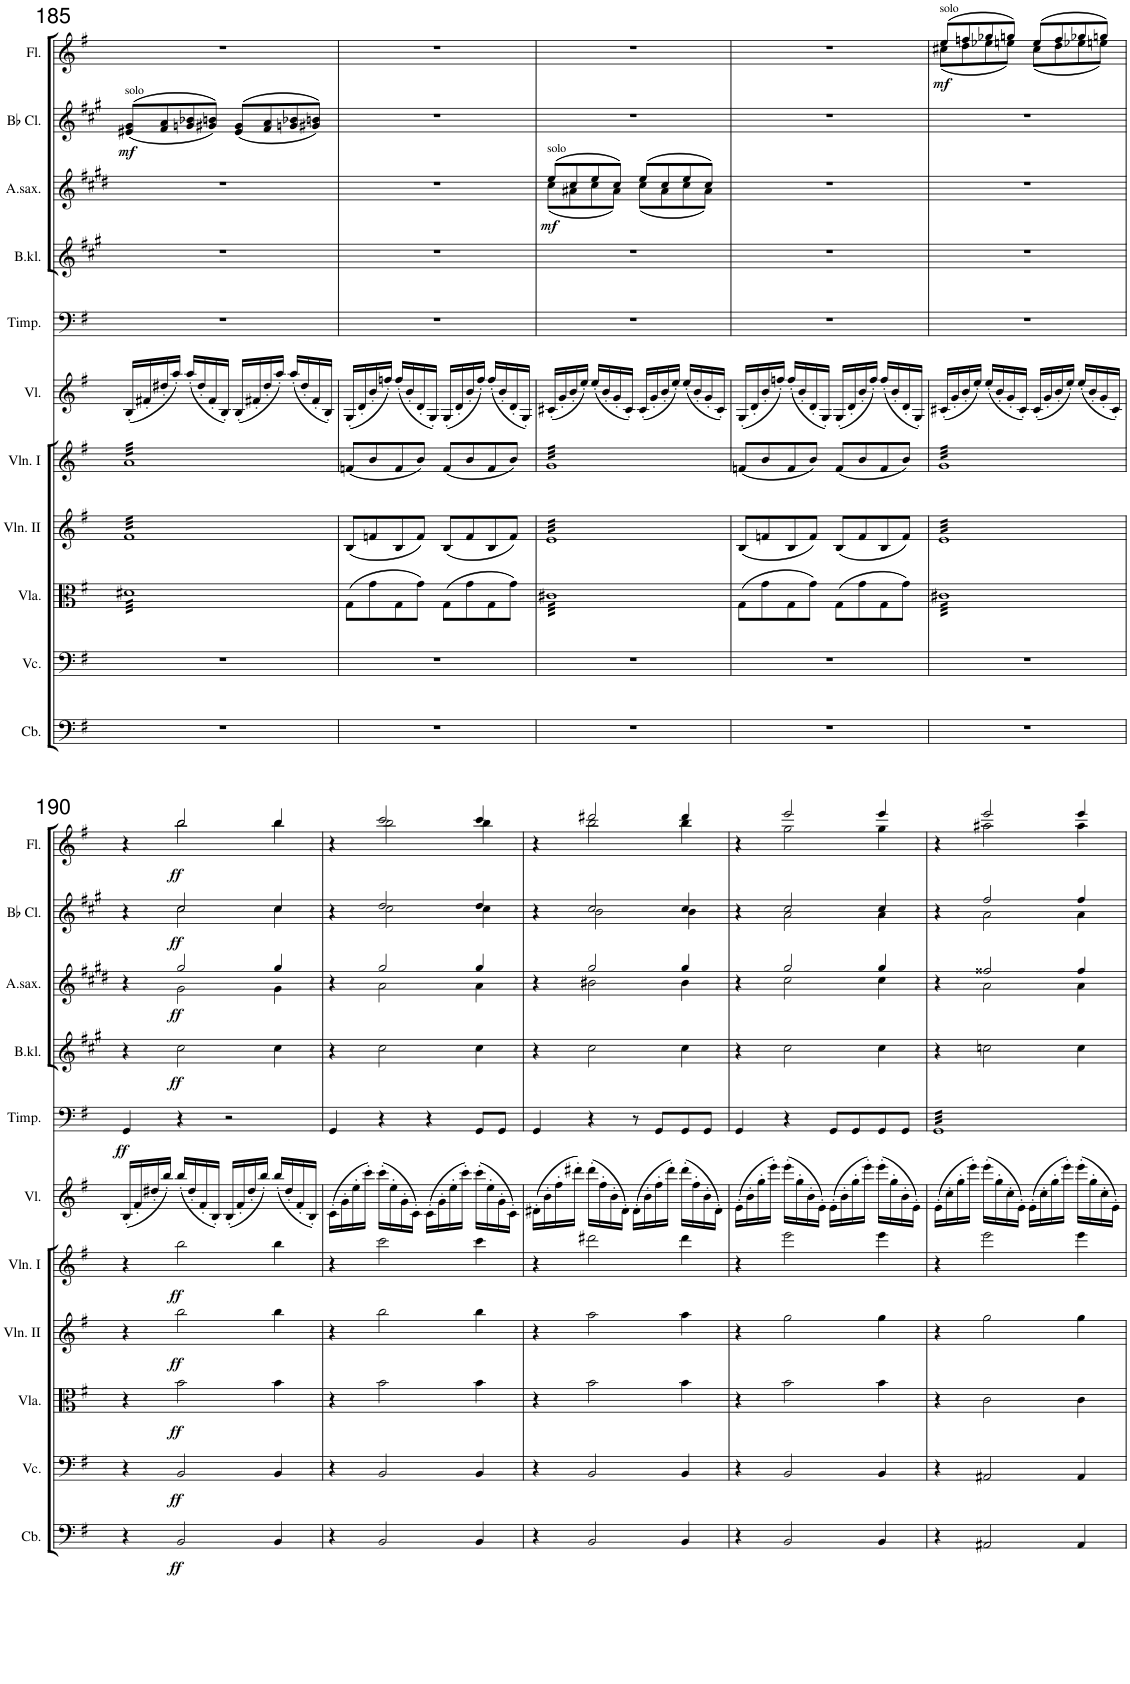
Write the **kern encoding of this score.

**kern	**dynam	**kern	**dynam	**kern	**dynam	**kern	**dynam	**kern	**dynam	**kern	**kern	**dynam	**kern	**dynam	**kern	**dynam	**kern	**dynam	**kern	**dynam
*part11	*part11	*part10	*part10	*part9	*part9	*part8	*part8	*part7	*part7	*part6	*part5	*part5	*part4	*part4	*part3	*part3	*part2	*part2	*part1	*part1
*staff11	*staff11	*staff10	*staff10	*staff9	*staff9	*staff8	*staff8	*staff7	*staff7	*staff6	*staff5	*staff5	*staff4	*staff4	*staff3	*staff3	*staff2	*staff2	*staff1	*staff1
*I"Contrabasses	*	*I"Violoncellos	*	*I"Violas	*	*I"Violins II	*	*I"Violins I	*	*I"Violine	*I"Timpani	*	*I"Bassklarinette	*	*I"Altsaxophon	*	*I"Clarinets in Bb	*	*I"Flutes	*
*I'Cb.	*	*I'Vc.	*	*I'Vla.	*	*I'Vln. II	*	*I'Vln. I	*	*I'Vl.	*I'Timp.	*	*I'B.kl.	*	*I'A.sax.	*	*	*	*I'Fl.	*
!!LO:PB:g=z
*clefF4	*	*clefF4	*	*clefC3	*	*clefG2	*	*clefG2	*	*clefG2	*clefF4	*	*clefG2	*	*clefG2	*	*clefG2	*	*clefG2	*
*Trd7c12	*	*	*	*	*	*	*	*	*	*	*	*	*Trd8c14	*	*Trd5c9	*	*Trd1c2	*	*	*
*k[f#]	*	*k[f#]	*	*k[f#]	*	*k[f#]	*	*k[f#]	*	*k[f#]	*k[f#]	*	*k[f#c#g#]	*	*k[f#c#g#d#]	*	*k[f#c#g#]	*	*k[f#]	*
*M4/4	*	*M4/4	*	*M4/4	*	*M4/4	*	*M4/4	*	*M4/4	*M4/4	*	*M4/4	*	*M4/4	*	*M4/4	*	*M4/4	*
*met(c)	*	*met(c)	*	*met(c)	*	*met(c)	*	*met(c)	*	*met(c)	*met(c)	*	*met(c)	*	*met(c)	*	*met(c)	*	*met(c)	*
=185	=185	=185	=185	=185	=185	=185	=185	=185	=185	=185	=185	=185	=185	=185	=185	=185	=185	=185	=185	=185
!	!	!	!	!	!	!	!	!	!	!	!	!	!	!	!	!	!LO:TX:a:t=solo	!	!	!
!	!	!	!	!	!	!	!	!	!	!	!	!	!	!	!	!	!	!LO:DY:b	!	!
*	*	*	*	*tremolo	*	*	*	*	*	*	*	*	*	*	*	*	*	*	*	*
*	*	*	*	*	*	*tremolo	*	*	*	*	*	*	*	*	*	*	*	*	*	*
*	*	*	*	*	*	*	*	*tremolo	*	*	*	*	*	*	*	*	*	*	*	*
1r	.	1r	.	32d#XLLL	.	32f#LLL	.	32aLLL	.	(16B'/LL	1r	.	1r	.	1r	.	(>(8e#X/ 8g#/L	mf	1r	.
.	.	.	.	32d#X	.	32f#	.	32a	.	.	.	.	.	.	.	.	.	.	.	.
.	.	.	.	32d#X	.	32f#	.	32a	.	16f#X'/	.	.	.	.	.	.	.	.	.	.
.	.	.	.	32d#X	.	32f#	.	32a	.	.	.	.	.	.	.	.	.	.	.	.
.	.	.	.	32d#X	.	32f#	.	32a	.	16dd#X'/	.	.	.	.	.	.	8f#/ 8a/	.	.	.
.	.	.	.	32d#X	.	32f#	.	32a	.	.	.	.	.	.	.	.	.	.	.	.
.	.	.	.	32d#X	.	32f#	.	32a	.	16aa'/JJ)	.	.	.	.	.	.	.	.	.	.
.	.	.	.	32d#X	.	32f#	.	32a	.	.	.	.	.	.	.	.	.	.	.	.
.	.	.	.	32d#X	.	32f#	.	32a	.	(16aa'/LL	.	.	.	.	.	.	8gn/ 8b-X/	.	.	.
.	.	.	.	32d#X	.	32f#	.	32a	.	.	.	.	.	.	.	.	.	.	.	.
.	.	.	.	32d#X	.	32f#	.	32a	.	16dd#'/	.	.	.	.	.	.	.	.	.	.
.	.	.	.	32d#X	.	32f#	.	32a	.	.	.	.	.	.	.	.	.	.	.	.
.	.	.	.	32d#X	.	32f#	.	32a	.	16f#'/	.	.	.	.	.	.	8g#X/ 8bn/J))	.	.	.
.	.	.	.	32d#X	.	32f#	.	32a	.	.	.	.	.	.	.	.	.	.	.	.
.	.	.	.	32d#X	.	32f#	.	32a	.	16B'/JJ)	.	.	.	.	.	.	.	.	.	.
.	.	.	.	32d#X	.	32f#	.	32a	.	.	.	.	.	.	.	.	.	.	.	.
.	.	.	.	32d#X	.	32f#	.	32a	.	(16B'/LL	.	.	.	.	.	.	(>(8e#/ 8g#/L	.	.	.
.	.	.	.	32d#X	.	32f#	.	32a	.	.	.	.	.	.	.	.	.	.	.	.
.	.	.	.	32d#X	.	32f#	.	32a	.	16f#X'/	.	.	.	.	.	.	.	.	.	.
.	.	.	.	32d#X	.	32f#	.	32a	.	.	.	.	.	.	.	.	.	.	.	.
.	.	.	.	32d#X	.	32f#	.	32a	.	16dd#'/	.	.	.	.	.	.	8f#/ 8a/	.	.	.
.	.	.	.	32d#X	.	32f#	.	32a	.	.	.	.	.	.	.	.	.	.	.	.
.	.	.	.	32d#X	.	32f#	.	32a	.	16aa'/JJ)	.	.	.	.	.	.	.	.	.	.
.	.	.	.	32d#X	.	32f#	.	32a	.	.	.	.	.	.	.	.	.	.	.	.
.	.	.	.	32d#X	.	32f#	.	32a	.	(16aa'/LL	.	.	.	.	.	.	8gn/ 8b-X/	.	.	.
.	.	.	.	32d#X	.	32f#	.	32a	.	.	.	.	.	.	.	.	.	.	.	.
.	.	.	.	32d#X	.	32f#	.	32a	.	16dd#'/	.	.	.	.	.	.	.	.	.	.
.	.	.	.	32d#X	.	32f#	.	32a	.	.	.	.	.	.	.	.	.	.	.	.
.	.	.	.	32d#X	.	32f#	.	32a	.	16f#'/	.	.	.	.	.	.	8g#X/ 8bn/J))	.	.	.
.	.	.	.	32d#X	.	32f#	.	32a	.	.	.	.	.	.	.	.	.	.	.	.
.	.	.	.	32d#X	.	32f#	.	32a	.	16B'/JJ)	.	.	.	.	.	.	.	.	.	.
.	.	.	.	32d#XJJJ	.	32f#JJJ	.	32aJJJ	.	.	.	.	.	.	.	.	.	.	.	.
*	*	*	*	*	*	*	*	*Xtremolo	*	*	*	*	*	*	*	*	*	*	*	*
*	*	*	*	*	*	*Xtremolo	*	*	*	*	*	*	*	*	*	*	*	*	*	*
*	*	*	*	*Xtremolo	*	*	*	*	*	*	*	*	*	*	*	*	*	*	*	*
=186	=186	=186	=186	=186	=186	=186	=186	=186	=186	=186	=186	=186	=186	=186	=186	=186	=186	=186	=186	=186
1r	.	1r	.	(8G\L	.	(8B/L	.	(8fn/L	.	(16G'/LL	1r	.	1r	.	1r	.	1r	.	1r	.
.	.	.	.	.	.	.	.	.	.	16d'/	.	.	.	.	.	.	.	.	.	.
.	.	.	.	8g\	.	8fn/	.	8b/	.	16b'/	.	.	.	.	.	.	.	.	.	.
.	.	.	.	.	.	.	.	.	.	16ffn'/JJ)	.	.	.	.	.	.	.	.	.	.
.	.	.	.	8G\	.	8B/	.	8f/	.	(16ff'/LL	.	.	.	.	.	.	.	.	.	.
.	.	.	.	.	.	.	.	.	.	16b'/	.	.	.	.	.	.	.	.	.	.
.	.	.	.	8g\J)	.	8f/J)	.	8b/J)	.	16d'/	.	.	.	.	.	.	.	.	.	.
.	.	.	.	.	.	.	.	.	.	16G'/JJ)	.	.	.	.	.	.	.	.	.	.
.	.	.	.	(8G\L	.	(8B/L	.	(8f/L	.	(16G'/LL	.	.	.	.	.	.	.	.	.	.
.	.	.	.	.	.	.	.	.	.	16d'/	.	.	.	.	.	.	.	.	.	.
.	.	.	.	8g\	.	8f/	.	8b/	.	16b'/	.	.	.	.	.	.	.	.	.	.
.	.	.	.	.	.	.	.	.	.	16ff'/JJ)	.	.	.	.	.	.	.	.	.	.
.	.	.	.	8G\	.	8B/	.	8f/	.	(16ff'/LL	.	.	.	.	.	.	.	.	.	.
.	.	.	.	.	.	.	.	.	.	16b'/	.	.	.	.	.	.	.	.	.	.
.	.	.	.	8g\J)	.	8f/J)	.	8b/J)	.	16d'/	.	.	.	.	.	.	.	.	.	.
.	.	.	.	.	.	.	.	.	.	16G'/JJ)	.	.	.	.	.	.	.	.	.	.
=187	=187	=187	=187	=187	=187	=187	=187	=187	=187	=187	=187	=187	=187	=187	=187	=187	=187	=187	=187	=187
*	*	*	*	*	*	*	*	*	*	*	*	*	*	*	*^	*	*	*	*	*
!	!	!	!	!	!	!	!	!	!	!	!	!	!	!	!LO:TX:a:t=solo	!	!	!	!	!	!
!	!	!	!	!	!	!	!	!	!	!	!	!	!	!	!	!	!LO:DY:b	!	!	!	!
*	*	*	*	*tremolo	*	*	*	*	*	*	*	*	*	*	*	*	*	*	*	*	*
*	*	*	*	*	*	*tremolo	*	*	*	*	*	*	*	*	*	*	*	*	*	*	*
*	*	*	*	*	*	*	*	*tremolo	*	*	*	*	*	*	*	*	*	*	*	*	*
1r	.	1r	.	32c#XLLL	.	32eLLL	.	32gLLL	.	(16c#X'/LL	1r	.	1r	.	(8ee/L	(8cc#\L	mf	1r	.	1r	.
.	.	.	.	32c#X	.	32e	.	32g	.	.	.	.	.	.	.	.	.	.	.	.	.
.	.	.	.	32c#X	.	32e	.	32g	.	16g'/	.	.	.	.	.	.	.	.	.	.	.
.	.	.	.	32c#X	.	32e	.	32g	.	.	.	.	.	.	.	.	.	.	.	.	.
.	.	.	.	32c#X	.	32e	.	32g	.	16b'/	.	.	.	.	8cc#/	8a#X\	.	.	.	.	.
.	.	.	.	32c#X	.	32e	.	32g	.	.	.	.	.	.	.	.	.	.	.	.	.
.	.	.	.	32c#X	.	32e	.	32g	.	16ee'/JJ)	.	.	.	.	.	.	.	.	.	.	.
.	.	.	.	32c#X	.	32e	.	32g	.	.	.	.	.	.	.	.	.	.	.	.	.
.	.	.	.	32c#X	.	32e	.	32g	.	(16ee'/LL	.	.	.	.	8ee/	8cc#\	.	.	.	.	.
.	.	.	.	32c#X	.	32e	.	32g	.	.	.	.	.	.	.	.	.	.	.	.	.
.	.	.	.	32c#X	.	32e	.	32g	.	16b'/	.	.	.	.	.	.	.	.	.	.	.
.	.	.	.	32c#X	.	32e	.	32g	.	.	.	.	.	.	.	.	.	.	.	.	.
.	.	.	.	32c#X	.	32e	.	32g	.	16g'/	.	.	.	.	8cc#/J)	8a#\J)	.	.	.	.	.
.	.	.	.	32c#X	.	32e	.	32g	.	.	.	.	.	.	.	.	.	.	.	.	.
.	.	.	.	32c#X	.	32e	.	32g	.	16c#'/JJ)	.	.	.	.	.	.	.	.	.	.	.
.	.	.	.	32c#X	.	32e	.	32g	.	.	.	.	.	.	.	.	.	.	.	.	.
.	.	.	.	32c#X	.	32e	.	32g	.	(16c#'/LL	.	.	.	.	(8ee/L	(8cc#\L	.	.	.	.	.
.	.	.	.	32c#X	.	32e	.	32g	.	.	.	.	.	.	.	.	.	.	.	.	.
.	.	.	.	32c#X	.	32e	.	32g	.	16g'/	.	.	.	.	.	.	.	.	.	.	.
.	.	.	.	32c#X	.	32e	.	32g	.	.	.	.	.	.	.	.	.	.	.	.	.
.	.	.	.	32c#X	.	32e	.	32g	.	16b'/	.	.	.	.	8cc#/	8a#\	.	.	.	.	.
.	.	.	.	32c#X	.	32e	.	32g	.	.	.	.	.	.	.	.	.	.	.	.	.
.	.	.	.	32c#X	.	32e	.	32g	.	16ee'/JJ)	.	.	.	.	.	.	.	.	.	.	.
.	.	.	.	32c#X	.	32e	.	32g	.	.	.	.	.	.	.	.	.	.	.	.	.
.	.	.	.	32c#X	.	32e	.	32g	.	(16ee'/LL	.	.	.	.	8ee/	8cc#\	.	.	.	.	.
.	.	.	.	32c#X	.	32e	.	32g	.	.	.	.	.	.	.	.	.	.	.	.	.
.	.	.	.	32c#X	.	32e	.	32g	.	16b'/	.	.	.	.	.	.	.	.	.	.	.
.	.	.	.	32c#X	.	32e	.	32g	.	.	.	.	.	.	.	.	.	.	.	.	.
.	.	.	.	32c#X	.	32e	.	32g	.	16g'/	.	.	.	.	8cc#/J)	8a#\J)	.	.	.	.	.
.	.	.	.	32c#X	.	32e	.	32g	.	.	.	.	.	.	.	.	.	.	.	.	.
.	.	.	.	32c#X	.	32e	.	32g	.	16c#'/JJ)	.	.	.	.	.	.	.	.	.	.	.
.	.	.	.	32c#XJJJ	.	32eJJJ	.	32gJJJ	.	.	.	.	.	.	.	.	.	.	.	.	.
*	*	*	*	*	*	*	*	*Xtremolo	*	*	*	*	*	*	*	*	*	*	*	*	*
*	*	*	*	*	*	*Xtremolo	*	*	*	*	*	*	*	*	*	*	*	*	*	*	*
*	*	*	*	*Xtremolo	*	*	*	*	*	*	*	*	*	*	*	*	*	*	*	*	*
*	*	*	*	*	*	*	*	*	*	*	*	*	*	*	*v	*v	*	*	*	*	*
=188	=188	=188	=188	=188	=188	=188	=188	=188	=188	=188	=188	=188	=188	=188	=188	=188	=188	=188	=188	=188
1r	.	1r	.	(8G\L	.	(8B/L	.	(8fn/L	.	(16G'/LL	1r	.	1r	.	1r	.	1r	.	1r	.
.	.	.	.	.	.	.	.	.	.	16d'/	.	.	.	.	.	.	.	.	.	.
.	.	.	.	8g\	.	8fn/	.	8b/	.	16b'/	.	.	.	.	.	.	.	.	.	.
.	.	.	.	.	.	.	.	.	.	16ffn'/JJ)	.	.	.	.	.	.	.	.	.	.
.	.	.	.	8G\	.	8B/	.	8f/	.	(16ff'/LL	.	.	.	.	.	.	.	.	.	.
.	.	.	.	.	.	.	.	.	.	16b'/	.	.	.	.	.	.	.	.	.	.
.	.	.	.	8g\J)	.	8f/J)	.	8b/J)	.	16d'/	.	.	.	.	.	.	.	.	.	.
.	.	.	.	.	.	.	.	.	.	16G'/JJ)	.	.	.	.	.	.	.	.	.	.
.	.	.	.	(8G\L	.	(8B/L	.	(8f/L	.	(16G'/LL	.	.	.	.	.	.	.	.	.	.
.	.	.	.	.	.	.	.	.	.	16d'/	.	.	.	.	.	.	.	.	.	.
.	.	.	.	8g\	.	8f/	.	8b/	.	16b'/	.	.	.	.	.	.	.	.	.	.
.	.	.	.	.	.	.	.	.	.	16ff'/JJ)	.	.	.	.	.	.	.	.	.	.
.	.	.	.	8G\	.	8B/	.	8f/	.	(16ff'/LL	.	.	.	.	.	.	.	.	.	.
.	.	.	.	.	.	.	.	.	.	16b'/	.	.	.	.	.	.	.	.	.	.
.	.	.	.	8g\J)	.	8f/J)	.	8b/J)	.	16d'/	.	.	.	.	.	.	.	.	.	.
.	.	.	.	.	.	.	.	.	.	16G'/JJ)	.	.	.	.	.	.	.	.	.	.
=189	=189	=189	=189	=189	=189	=189	=189	=189	=189	=189	=189	=189	=189	=189	=189	=189	=189	=189	=189	=189
*	*	*	*	*	*	*	*	*	*	*	*	*	*	*	*	*	*	*	*^	*
!	!	!	!	!	!	!	!	!	!	!	!	!	!	!	!	!	!	!	!LO:TX:a:t=solo	!	!
!	!	!	!	!	!	!	!	!	!	!	!	!	!	!	!	!	!	!	!	!	!LO:DY:b
*	*	*	*	*tremolo	*	*	*	*	*	*	*	*	*	*	*	*	*	*	*	*	*
*	*	*	*	*	*	*tremolo	*	*	*	*	*	*	*	*	*	*	*	*	*	*	*
*	*	*	*	*	*	*	*	*tremolo	*	*	*	*	*	*	*	*	*	*	*	*	*
1r	.	1r	.	32c#XLLL	.	32eLLL	.	32gLLL	.	(16c#X'/LL	1r	.	1r	.	1r	.	1r	.	(8ee/L	(8cc#X\L	mf
.	.	.	.	32c#X	.	32e	.	32g	.	.	.	.	.	.	.	.	.	.	.	.	.
.	.	.	.	32c#X	.	32e	.	32g	.	16g'/	.	.	.	.	.	.	.	.	.	.	.
.	.	.	.	32c#X	.	32e	.	32g	.	.	.	.	.	.	.	.	.	.	.	.	.
.	.	.	.	32c#X	.	32e	.	32g	.	16b'/	.	.	.	.	.	.	.	.	8ffn/	8dd\	.
.	.	.	.	32c#X	.	32e	.	32g	.	.	.	.	.	.	.	.	.	.	.	.	.
.	.	.	.	32c#X	.	32e	.	32g	.	16ee'/JJ)	.	.	.	.	.	.	.	.	.	.	.
.	.	.	.	32c#X	.	32e	.	32g	.	.	.	.	.	.	.	.	.	.	.	.	.
.	.	.	.	32c#X	.	32e	.	32g	.	(16ee'/LL	.	.	.	.	.	.	.	.	8gg-X/	8ee-X\	.
.	.	.	.	32c#X	.	32e	.	32g	.	.	.	.	.	.	.	.	.	.	.	.	.
.	.	.	.	32c#X	.	32e	.	32g	.	16b'/	.	.	.	.	.	.	.	.	.	.	.
.	.	.	.	32c#X	.	32e	.	32g	.	.	.	.	.	.	.	.	.	.	.	.	.
.	.	.	.	32c#X	.	32e	.	32g	.	16g'/	.	.	.	.	.	.	.	.	8ggn/J)	8een\J)	.
.	.	.	.	32c#X	.	32e	.	32g	.	.	.	.	.	.	.	.	.	.	.	.	.
.	.	.	.	32c#X	.	32e	.	32g	.	16c#'/JJ)	.	.	.	.	.	.	.	.	.	.	.
.	.	.	.	32c#X	.	32e	.	32g	.	.	.	.	.	.	.	.	.	.	.	.	.
.	.	.	.	32c#X	.	32e	.	32g	.	(16c#'/LL	.	.	.	.	.	.	.	.	(8ee/L	(8cc#\L	.
.	.	.	.	32c#X	.	32e	.	32g	.	.	.	.	.	.	.	.	.	.	.	.	.
.	.	.	.	32c#X	.	32e	.	32g	.	16g'/	.	.	.	.	.	.	.	.	.	.	.
.	.	.	.	32c#X	.	32e	.	32g	.	.	.	.	.	.	.	.	.	.	.	.	.
.	.	.	.	32c#X	.	32e	.	32g	.	16b'/	.	.	.	.	.	.	.	.	8ff/	8dd\	.
.	.	.	.	32c#X	.	32e	.	32g	.	.	.	.	.	.	.	.	.	.	.	.	.
.	.	.	.	32c#X	.	32e	.	32g	.	16ee'/JJ)	.	.	.	.	.	.	.	.	.	.	.
.	.	.	.	32c#X	.	32e	.	32g	.	.	.	.	.	.	.	.	.	.	.	.	.
.	.	.	.	32c#X	.	32e	.	32g	.	(16ee'/LL	.	.	.	.	.	.	.	.	8gg-X/	8ee-X\	.
.	.	.	.	32c#X	.	32e	.	32g	.	.	.	.	.	.	.	.	.	.	.	.	.
.	.	.	.	32c#X	.	32e	.	32g	.	16b'/	.	.	.	.	.	.	.	.	.	.	.
.	.	.	.	32c#X	.	32e	.	32g	.	.	.	.	.	.	.	.	.	.	.	.	.
.	.	.	.	32c#X	.	32e	.	32g	.	16g'/	.	.	.	.	.	.	.	.	8ggn/J)	8een\J)	.
.	.	.	.	32c#X	.	32e	.	32g	.	.	.	.	.	.	.	.	.	.	.	.	.
.	.	.	.	32c#X	.	32e	.	32g	.	16c#'/JJ)	.	.	.	.	.	.	.	.	.	.	.
.	.	.	.	32c#XJJJ	.	32eJJJ	.	32gJJJ	.	.	.	.	.	.	.	.	.	.	.	.	.
*	*	*	*	*	*	*	*	*Xtremolo	*	*	*	*	*	*	*	*	*	*	*	*	*
*	*	*	*	*	*	*Xtremolo	*	*	*	*	*	*	*	*	*	*	*	*	*	*	*
*	*	*	*	*Xtremolo	*	*	*	*	*	*	*	*	*	*	*	*	*	*	*	*	*
!!LO:LB:g=z	!!
=190	=190	=190	=190	=190	=190	=190	=190	=190	=190	=190	=190	=190	=190	=190	=190	=190	=190	=190	=190	=190	=190
*	*	*	*	*	*	*	*	*	*	*	*	*	*	*	*^	*	*^	*	*	*	*
!	!	!	!	!	!	!	!	!	!	!	!	!LO:DY:b	!	!	!	!	!	!	!	!	!	!	!
4r	.	4r	.	4r	.	4r	.	4r	.	(16B'/LL	4GG/	ff	4r	.	4r	4ryy	.	4r	4ryy	.	4r	4ryy	.
.	.	.	.	.	.	.	.	.	.	16f#'/	.	.	.	.	.	.	.	.	.	.	.	.	.
.	.	.	.	.	.	.	.	.	.	16dd#X'/	.	.	.	.	.	.	.	.	.	.	.	.	.
.	.	.	.	.	.	.	.	.	.	16bb'/JJ)	.	.	.	.	.	.	.	.	.	.	.	.	.
!	!LO:DY:b	!	!LO:DY:b	!	!LO:DY:b	!	!LO:DY:b	!	!LO:DY:b	!	!	!	!	!LO:DY:b	!	!	!LO:DY:b	!	!	!LO:DY:b	!	!	!LO:DY:b
2BB/	ff	2BB/	ff	2b\	ff	2bb\	ff	2bb\	ff	(16bb'/LL	4r	.	2cc#\	ff	2gg#/	2g#\	ff	2cc#/	2cc#\	ff	2bb/	2bb\	ff
.	.	.	.	.	.	.	.	.	.	16dd#'/	.	.	.	.	.	.	.	.	.	.	.	.	.
.	.	.	.	.	.	.	.	.	.	16f#'/	.	.	.	.	.	.	.	.	.	.	.	.	.
.	.	.	.	.	.	.	.	.	.	16B'/JJ)	.	.	.	.	.	.	.	.	.	.	.	.	.
.	.	.	.	.	.	.	.	.	.	(16B'/LL	2r	.	.	.	.	.	.	.	.	.	.	.	.
.	.	.	.	.	.	.	.	.	.	16f#'/	.	.	.	.	.	.	.	.	.	.	.	.	.
.	.	.	.	.	.	.	.	.	.	16dd#'/	.	.	.	.	.	.	.	.	.	.	.	.	.
.	.	.	.	.	.	.	.	.	.	16bb'/JJ)	.	.	.	.	.	.	.	.	.	.	.	.	.
4BB/	.	4BB/	.	4b\	.	4bb\	.	4bb\	.	(16bb'/LL	.	.	4cc#\	.	4gg#/	4g#\	.	4cc#/	4cc#\	.	4bb/	4bb\	.
.	.	.	.	.	.	.	.	.	.	16dd#'/	.	.	.	.	.	.	.	.	.	.	.	.	.
.	.	.	.	.	.	.	.	.	.	16f#'/	.	.	.	.	.	.	.	.	.	.	.	.	.
.	.	.	.	.	.	.	.	.	.	16B'/JJ)	.	.	.	.	.	.	.	.	.	.	.	.	.
=191	=191	=191	=191	=191	=191	=191	=191	=191	=191	=191	=191	=191	=191	=191	=191	=191	=191	=191	=191	=191	=191	=191	=191
4r	.	4r	.	4r	.	4r	.	4r	.	(16c'\LL	4GG/	.	4r	.	4r	4ryy	.	4r	4ryy	.	4r	4ryy	.
.	.	.	.	.	.	.	.	.	.	16g'\	.	.	.	.	.	.	.	.	.	.	.	.	.
.	.	.	.	.	.	.	.	.	.	16ee'\	.	.	.	.	.	.	.	.	.	.	.	.	.
.	.	.	.	.	.	.	.	.	.	16ccc'\JJ)	.	.	.	.	.	.	.	.	.	.	.	.	.
2BB/	.	2BB/	.	2b\	.	2bb\	.	2ccc\	.	(16ccc'\LL	4r	.	2cc#\	.	2gg#/	2a\	.	2dd/	2cc#\	.	2ccc/	2bb\	.
.	.	.	.	.	.	.	.	.	.	16ee'\	.	.	.	.	.	.	.	.	.	.	.	.	.
.	.	.	.	.	.	.	.	.	.	16g'\	.	.	.	.	.	.	.	.	.	.	.	.	.
.	.	.	.	.	.	.	.	.	.	16c'\JJ)	.	.	.	.	.	.	.	.	.	.	.	.	.
.	.	.	.	.	.	.	.	.	.	(16c'\LL	4r	.	.	.	.	.	.	.	.	.	.	.	.
.	.	.	.	.	.	.	.	.	.	16g'\	.	.	.	.	.	.	.	.	.	.	.	.	.
.	.	.	.	.	.	.	.	.	.	16ee'\	.	.	.	.	.	.	.	.	.	.	.	.	.
.	.	.	.	.	.	.	.	.	.	16ccc'\JJ)	.	.	.	.	.	.	.	.	.	.	.	.	.
4BB/	.	4BB/	.	4b\	.	4bb\	.	4ccc\	.	(16ccc'\LL	8GG/L	.	4cc#\	.	4gg#/	4a\	.	4dd/	4cc#\	.	4ccc/	4bb\	.
.	.	.	.	.	.	.	.	.	.	16ee'\	.	.	.	.	.	.	.	.	.	.	.	.	.
.	.	.	.	.	.	.	.	.	.	16g'\	8GG/J	.	.	.	.	.	.	.	.	.	.	.	.
.	.	.	.	.	.	.	.	.	.	16c'\JJ)	.	.	.	.	.	.	.	.	.	.	.	.	.
=192	=192	=192	=192	=192	=192	=192	=192	=192	=192	=192	=192	=192	=192	=192	=192	=192	=192	=192	=192	=192	=192	=192	=192
*	*	*	*	*	*	*	*	*^	*	*	*	*	*	*	*	*	*	*	*	*	*	*	*
4r	.	4r	.	4r	.	4r	.	4r	4ryy	.	(16d#X'\LL	4GG/	.	4r	.	4r	4ryy	.	4r	4ryy	.	4r	4ryy	.
.	.	.	.	.	.	.	.	.	.	.	16b'\	.	.	.	.	.	.	.	.	.	.	.	.	.
.	.	.	.	.	.	.	.	.	.	.	16ff#'\	.	.	.	.	.	.	.	.	.	.	.	.	.
.	.	.	.	.	.	.	.	.	.	.	16ddd#X'\JJ)	.	.	.	.	.	.	.	.	.	.	.	.	.
2BB/	.	2BB/	.	2b\	.	2aa\	.	2ddd#X\	2.ryy	.	(16ddd#'\LL	4r	.	2cc#\	.	2gg#/	2b#X\	.	2cc#/	2b\	.	2ddd#X/	2bb\	.
.	.	.	.	.	.	.	.	.	.	.	16ff#'\	.	.	.	.	.	.	.	.	.	.	.	.	.
.	.	.	.	.	.	.	.	.	.	.	16b'\	.	.	.	.	.	.	.	.	.	.	.	.	.
.	.	.	.	.	.	.	.	.	.	.	16d#'\JJ)	.	.	.	.	.	.	.	.	.	.	.	.	.
.	.	.	.	.	.	.	.	.	.	.	(16d#'\LL	8r	.	.	.	.	.	.	.	.	.	.	.	.
.	.	.	.	.	.	.	.	.	.	.	16b'\	.	.	.	.	.	.	.	.	.	.	.	.	.
.	.	.	.	.	.	.	.	.	.	.	16ff#'\	8GG/L	.	.	.	.	.	.	.	.	.	.	.	.
.	.	.	.	.	.	.	.	.	.	.	16ddd#'\JJ)	.	.	.	.	.	.	.	.	.	.	.	.	.
4BB/	.	4BB/	.	4b\	.	4aa\	.	4ddd#\	.	.	(16ddd#'\LL	8GG/	.	4cc#\	.	4gg#/	4b#\	.	4cc#/	4b\	.	4ddd#/	4bb\	.
.	.	.	.	.	.	.	.	.	.	.	16ff#'\	.	.	.	.	.	.	.	.	.	.	.	.	.
.	.	.	.	.	.	.	.	.	.	.	16b'\	8GG/J	.	.	.	.	.	.	.	.	.	.	.	.
.	.	.	.	.	.	.	.	.	.	.	16d#'\JJ)	.	.	.	.	.	.	.	.	.	.	.	.	.
=193	=193	=193	=193	=193	=193	=193	=193	=193	=193	=193	=193	=193	=193	=193	=193	=193	=193	=193	=193	=193	=193	=193	=193	=193
4r	.	4r	.	4r	.	4r	.	4r	4ryy	.	(16e'\LL	4GG/	.	4r	.	4r	4ryy	.	4r	4ryy	.	4r	4ryy	.
.	.	.	.	.	.	.	.	.	.	.	16b'\	.	.	.	.	.	.	.	.	.	.	.	.	.
.	.	.	.	.	.	.	.	.	.	.	16gg'\	.	.	.	.	.	.	.	.	.	.	.	.	.
.	.	.	.	.	.	.	.	.	.	.	16eee'\JJ)	.	.	.	.	.	.	.	.	.	.	.	.	.
2BB/	.	2BB/	.	2b\	.	2gg\	.	2eee\	2.ryy	.	(16eee'\LL	4r	.	2cc#\	.	2gg#/	2cc#\	.	2cc#/	2a\	.	2eee/	2gg\	.
.	.	.	.	.	.	.	.	.	.	.	16gg'\	.	.	.	.	.	.	.	.	.	.	.	.	.
.	.	.	.	.	.	.	.	.	.	.	16b'\	.	.	.	.	.	.	.	.	.	.	.	.	.
.	.	.	.	.	.	.	.	.	.	.	16e'\JJ)	.	.	.	.	.	.	.	.	.	.	.	.	.
.	.	.	.	.	.	.	.	.	.	.	(16e'\LL	8GG/L	.	.	.	.	.	.	.	.	.	.	.	.
.	.	.	.	.	.	.	.	.	.	.	16b'\	.	.	.	.	.	.	.	.	.	.	.	.	.
.	.	.	.	.	.	.	.	.	.	.	16gg'\	8GG/	.	.	.	.	.	.	.	.	.	.	.	.
.	.	.	.	.	.	.	.	.	.	.	16eee'\JJ)	.	.	.	.	.	.	.	.	.	.	.	.	.
4BB/	.	4BB/	.	4b\	.	4gg\	.	4eee\	.	.	(16eee'\LL	8GG/	.	4cc#\	.	4gg#/	4cc#\	.	4cc#/	4a\	.	4eee/	4gg\	.
.	.	.	.	.	.	.	.	.	.	.	16gg'\	.	.	.	.	.	.	.	.	.	.	.	.	.
.	.	.	.	.	.	.	.	.	.	.	16b'\	8GG/J	.	.	.	.	.	.	.	.	.	.	.	.
.	.	.	.	.	.	.	.	.	.	.	16e'\JJ)	.	.	.	.	.	.	.	.	.	.	.	.	.
*	*	*	*	*	*	*	*	*v	*v	*	*	*	*	*	*	*	*	*	*	*	*	*	*	*
=194	=194	=194	=194	=194	=194	=194	=194	=194	=194	=194	=194	=194	=194	=194	=194	=194	=194	=194	=194	=194	=194	=194	=194
*	*	*	*	*	*	*	*	*	*	*	*tremolo	*	*	*	*	*	*	*	*	*	*	*	*
4r	.	4r	.	4r	.	4r	.	4r	.	(16e'\LL	32GGLLL	.	4r	.	4r	4ryy	.	4r	4ryy	.	4r	4ryy	.
.	.	.	.	.	.	.	.	.	.	.	32GG	.	.	.	.	.	.	.	.	.	.	.	.
.	.	.	.	.	.	.	.	.	.	16cc'\	32GG	.	.	.	.	.	.	.	.	.	.	.	.
.	.	.	.	.	.	.	.	.	.	.	32GG	.	.	.	.	.	.	.	.	.	.	.	.
.	.	.	.	.	.	.	.	.	.	16gg'\	32GG	.	.	.	.	.	.	.	.	.	.	.	.
.	.	.	.	.	.	.	.	.	.	.	32GG	.	.	.	.	.	.	.	.	.	.	.	.
.	.	.	.	.	.	.	.	.	.	16eee'\JJ)	32GG	.	.	.	.	.	.	.	.	.	.	.	.
.	.	.	.	.	.	.	.	.	.	.	32GG	.	.	.	.	.	.	.	.	.	.	.	.
2AA#X/	.	2AA#X/	.	2c\	.	2gg\	.	2eee\	.	(16eee'\LL	32GG	.	2ccn\	.	2ff##X/	2a\	.	2ff#/	2a\	.	2eee/	2aa#X\	.
.	.	.	.	.	.	.	.	.	.	.	32GG	.	.	.	.	.	.	.	.	.	.	.	.
.	.	.	.	.	.	.	.	.	.	16gg'\	32GG	.	.	.	.	.	.	.	.	.	.	.	.
.	.	.	.	.	.	.	.	.	.	.	32GG	.	.	.	.	.	.	.	.	.	.	.	.
.	.	.	.	.	.	.	.	.	.	16cc'\	32GG	.	.	.	.	.	.	.	.	.	.	.	.
.	.	.	.	.	.	.	.	.	.	.	32GG	.	.	.	.	.	.	.	.	.	.	.	.
.	.	.	.	.	.	.	.	.	.	16e'\JJ)	32GG	.	.	.	.	.	.	.	.	.	.	.	.
.	.	.	.	.	.	.	.	.	.	.	32GG	.	.	.	.	.	.	.	.	.	.	.	.
.	.	.	.	.	.	.	.	.	.	(16e'\LL	32GG	.	.	.	.	.	.	.	.	.	.	.	.
.	.	.	.	.	.	.	.	.	.	.	32GG	.	.	.	.	.	.	.	.	.	.	.	.
.	.	.	.	.	.	.	.	.	.	16cc'\	32GG	.	.	.	.	.	.	.	.	.	.	.	.
.	.	.	.	.	.	.	.	.	.	.	32GG	.	.	.	.	.	.	.	.	.	.	.	.
.	.	.	.	.	.	.	.	.	.	16gg'\	32GG	.	.	.	.	.	.	.	.	.	.	.	.
.	.	.	.	.	.	.	.	.	.	.	32GG	.	.	.	.	.	.	.	.	.	.	.	.
.	.	.	.	.	.	.	.	.	.	16eee'\JJ)	32GG	.	.	.	.	.	.	.	.	.	.	.	.
.	.	.	.	.	.	.	.	.	.	.	32GG	.	.	.	.	.	.	.	.	.	.	.	.
4AA#/	.	4AA#/	.	4c\	.	4gg\	.	4eee\	.	(16eee'\LL	32GG	.	4cc\	.	4ff##/	4a\	.	4ff#/	4a\	.	4eee/	4aa#\	.
.	.	.	.	.	.	.	.	.	.	.	32GG	.	.	.	.	.	.	.	.	.	.	.	.
.	.	.	.	.	.	.	.	.	.	16gg'\	32GG	.	.	.	.	.	.	.	.	.	.	.	.
.	.	.	.	.	.	.	.	.	.	.	32GG	.	.	.	.	.	.	.	.	.	.	.	.
.	.	.	.	.	.	.	.	.	.	16cc'\	32GG	.	.	.	.	.	.	.	.	.	.	.	.
.	.	.	.	.	.	.	.	.	.	.	32GG	.	.	.	.	.	.	.	.	.	.	.	.
.	.	.	.	.	.	.	.	.	.	16e'\JJ)	32GG	.	.	.	.	.	.	.	.	.	.	.	.
.	.	.	.	.	.	.	.	.	.	.	32GGJJJ	.	.	.	.	.	.	.	.	.	.	.	.
*	*	*	*	*	*	*	*	*	*	*	*Xtremolo	*	*	*	*	*	*	*	*	*	*	*	*
*	*	*	*	*	*	*	*	*	*	*	*	*	*	*	*v	*v	*	*	*	*	*v	*v	*
*	*	*	*	*	*	*	*	*	*	*	*	*	*	*	*	*	*v	*v	*	*	*
=	=	=	=	=	=	=	=	=	=	=	=	=	=	=	=	=	=	=	=	=
*-	*-	*-	*-	*-	*-	*-	*-	*-	*-	*-	*-	*-	*-	*-	*-	*-	*-	*-	*-	*-
